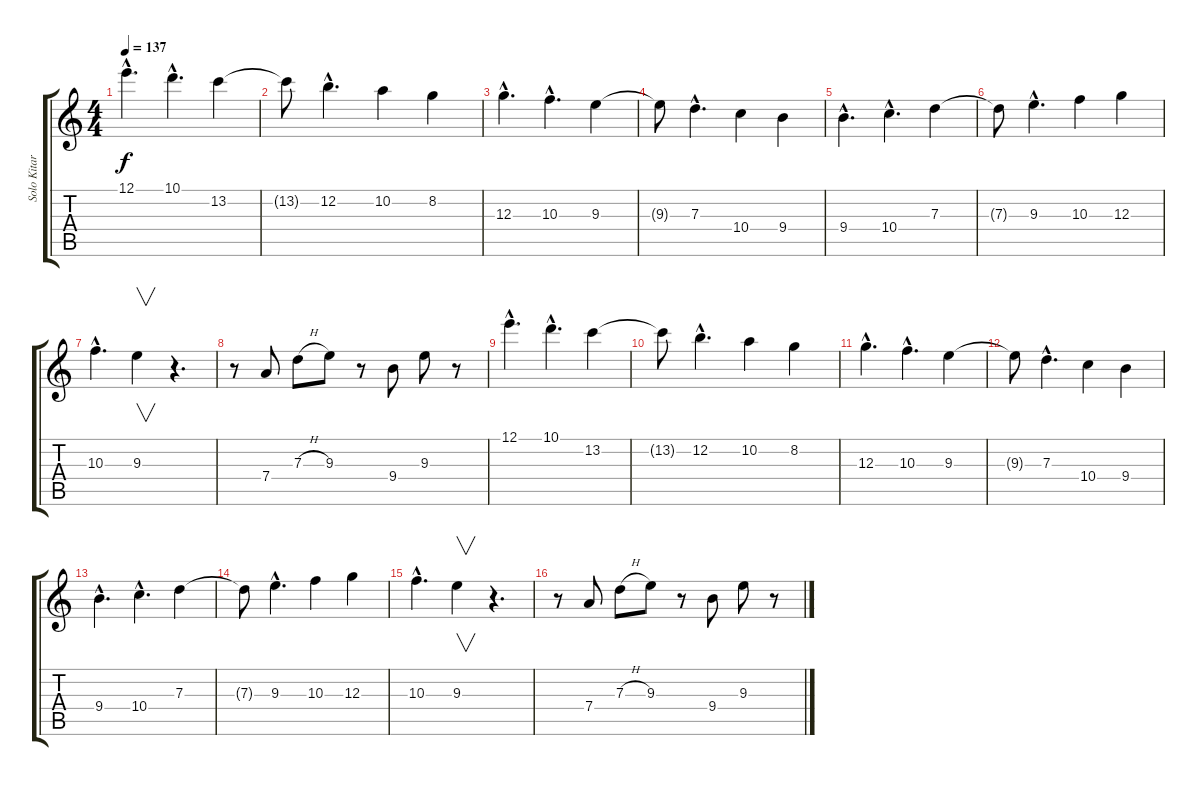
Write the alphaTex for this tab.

\track ("Solo Kitara" "Solo Kitar") {instrument distortionguitar}
\staff {score tabs}
\tuning (E4 B3 G3 D3 A2 E2) {hide}
\ts (4 4)
\tempo 137
\clef g2
\ks c
12.1{hac}.4{d dy f instrument distortionguitar} 10.1{hac}.4{d} 13.2.4 |
13.2{t}.8 12.2{hac}.4{d} 10.2.4 8.2.4 |
12.3{hac}.4{d} 10.3{hac}.4{d} 9.3.4 |
9.3{t}.8 7.3{hac}.4{d} 10.4.4 9.4.4 |
9.4{hac}.4{d} 10.4{hac}.4{d} 7.3.4 |
7.3{t}.8 9.3{hac}.4{d} 10.3.4 12.3.4 |
10.3{hac}.4{d} 9.3.4{v} r.4{d} |
r.8 7.4.8 7.3{h}.8 9.3.8 r.8 9.4.8 9.3.8 r.8 |
12.1{hac}.4{d} 10.1{hac}.4{d} 13.2.4 |
13.2{t}.8 12.2{hac}.4{d} 10.2.4 8.2.4 |
12.3{hac}.4{d} 10.3{hac}.4{d} 9.3.4 |
9.3{t}.8 7.3{hac}.4{d} 10.4.4 9.4.4 |
9.4{hac}.4{d} 10.4{hac}.4{d} 7.3.4 |
7.3{t}.8 9.3{hac}.4{d} 10.3.4 12.3.4 |
10.3{hac}.4{d} 9.3.4{v} r.4{d} |
r.8 7.4.8 7.3{h}.8 9.3.8 r.8 9.4.8 9.3.8 r.8
